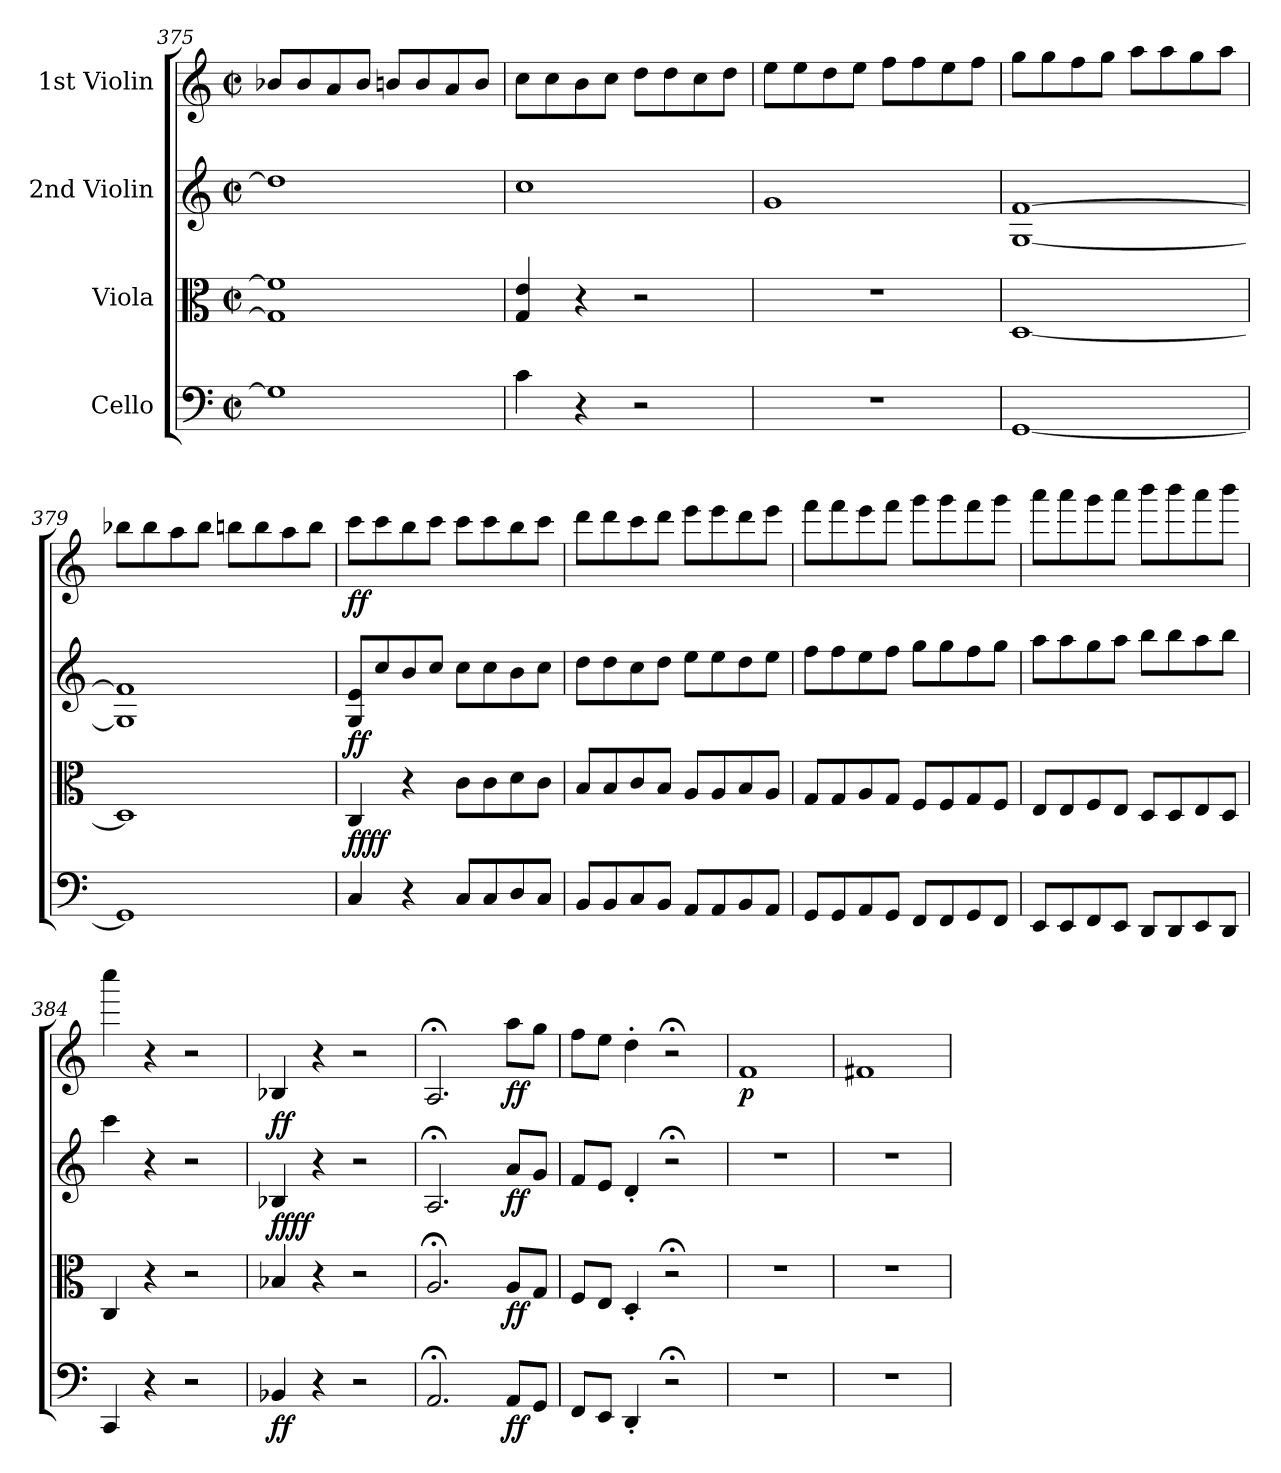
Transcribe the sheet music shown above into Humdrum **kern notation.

**kern	**dynam	**kern	**dynam	**kern	**dynam	**kern	**dynam
*part4	*part4	*part3	*part3	*part2	*part2	*part1	*part1
*staff4	*staff4	*staff3	*staff3	*staff2	*staff2	*staff1	*staff1
*I"Cello	*	*I"Viola	*	*I"2nd Violin	*	*I"1st Violin	*
*clefF4	*	*clefC3	*	*clefG2	*	*clefG2	*
*k[]	*	*k[]	*	*k[]	*	*k[]	*
*M2/2	*	*M2/2	*	*M2/2	*	*M2/2	*
*met(c|)	*	*met(c|)	*	*met(c|)	*	*met(c|)	*
=375	=375	=375	=375	=375	=375	=375	=375
1G]	.	1G] 1f]	.	1dd]	.	8b-X/L	.
.	.	.	.	.	.	8b-/	.
.	.	.	.	.	.	8a/	.
.	.	.	.	.	.	8b-/J	.
.	.	.	.	.	.	8bn/L	.
.	.	.	.	.	.	8b/	.
.	.	.	.	.	.	8a/	.
.	.	.	.	.	.	8b/J	.
=376	=376	=376	=376	=376	=376	=376	=376
4c\	.	4G/ 4e/	.	1cc	.	8cc\L	.
.	.	.	.	.	.	8cc\	.
4r	.	4r	.	.	.	8b\	.
.	.	.	.	.	.	8cc\J	.
2r	.	2r	.	.	.	8dd\L	.
.	.	.	.	.	.	8dd\	.
.	.	.	.	.	.	8cc\	.
.	.	.	.	.	.	8dd\J	.
=377	=377	=377	=377	=377	=377	=377	=377
1r	.	1r	.	1g	.	8ee\L	.
.	.	.	.	.	.	8ee\	.
.	.	.	.	.	.	8dd\	.
.	.	.	.	.	.	8ee\J	.
.	.	.	.	.	.	8ff\L	.
.	.	.	.	.	.	8ff\	.
.	.	.	.	.	.	8ee\	.
.	.	.	.	.	.	8ff\J	.
=378	=378	=378	=378	=378	=378	=378	=378
[1GG	.	[1D	.	[1G [1f	.	8gg\L	.
.	.	.	.	.	.	8gg\	.
.	.	.	.	.	.	8ff\	.
.	.	.	.	.	.	8gg\J	.
.	.	.	.	.	.	8aa\L	.
.	.	.	.	.	.	8aa\	.
.	.	.	.	.	.	8gg\	.
.	.	.	.	.	.	8aa\J	.
=379	=379	=379	=379	=379	=379	=379	=379
1GG]	.	1D]	.	1G] 1f]	.	8bb-X\L	.
.	.	.	.	.	.	8bb-\	.
.	.	.	.	.	.	8aa\	.
.	.	.	.	.	.	8bb-\J	.
.	.	.	.	.	.	8bbn\L	.
.	.	.	.	.	.	8bb\	.
.	.	.	.	.	.	8aa\	.
.	.	.	.	.	.	8bb\J	.
=380	=380	=380	=380	=380	=380	=380	=380
!	!LO:DY:b	!	!	!	!	!	!
!	!LO:DY:n=1:a	!	!LO:DY:a	!	!	!	!LO:DY:b
4C/	ff ff	4C/	ff	8G/ 8e/L	.	8ccc\L	ff
.	.	.	.	8cc/	.	8ccc\	.
4r	.	4r	.	8b/	.	8bb\	.
.	.	.	.	8cc/J	.	8ccc\J	.
8C/L	.	8c\L	.	8cc\L	.	8ccc\L	.
8C/	.	8c\	.	8cc\	.	8ccc\	.
8D/	.	8d\	.	8b\	.	8bb\	.
8C/J	.	8c\J	.	8cc\J	.	8ccc\J	.
=381	=381	=381	=381	=381	=381	=381	=381
8BB/L	.	8B/L	.	8dd\L	.	8ddd\L	.
8BB/	.	8B/	.	8dd\	.	8ddd\	.
8C/	.	8c/	.	8cc\	.	8ccc\	.
8BB/J	.	8B/J	.	8dd\J	.	8ddd\J	.
8AA/L	.	8A/L	.	8ee\L	.	8eee\L	.
8AA/	.	8A/	.	8ee\	.	8eee\	.
8BB/	.	8B/	.	8dd\	.	8ddd\	.
8AA/J	.	8A/J	.	8ee\J	.	8eee\J	.
=382	=382	=382	=382	=382	=382	=382	=382
8GG/L	.	8G/L	.	8ff\L	.	8fff\L	.
8GG/	.	8G/	.	8ff\	.	8fff\	.
8AA/	.	8A/	.	8ee\	.	8eee\	.
8GG/J	.	8G/J	.	8ff\J	.	8fff\J	.
8FF/L	.	8F/L	.	8gg\L	.	8ggg\L	.
8FF/	.	8F/	.	8gg\	.	8ggg\	.
8GG/	.	8G/	.	8ff\	.	8fff\	.
8FF/J	.	8F/J	.	8gg\J	.	8ggg\J	.
=383	=383	=383	=383	=383	=383	=383	=383
8EE/L	.	8E/L	.	8aa\L	.	8aaa\L	.
8EE/	.	8E/	.	8aa\	.	8aaa\	.
8FF/	.	8F/	.	8gg\	.	8ggg\	.
8EE/J	.	8E/J	.	8aa\J	.	8aaa\J	.
8DD/L	.	8D/L	.	8bb\L	.	8bbb\L	.
8DD/	.	8D/	.	8bb\	.	8bbb\	.
8EE/	.	8E/	.	8aa\	.	8aaa\	.
8DD/J	.	8D/J	.	8bb\J	.	8bbb\J	.
=384	=384	=384	=384	=384	=384	=384	=384
4CC/	.	4C/	.	4ccc\	.	4cccc\	.
4r	.	4r	.	4r	.	4r	.
2r	.	2r	.	2r	.	2r	.
=385	=385	=385	=385	=385	=385	=385	=385
!	!LO:DY:b	!	!LO:DY:b	!	!	!	!
!	!	!	!LO:DY:n=1:a	!	!LO:DY:a	!	!
4BB-X/	ff	4B-X/	ff ff	4B-X/	ff	4B-X/	.
4r	.	4r	.	4r	.	4r	.
2r	.	2r	.	2r	.	2r	.
=386	=386	=386	=386	=386	=386	=386	=386
2.AA;</	.	2.A;</	.	2.A;</	.	2.A;</	.
!	!LO:DY:b	!	!LO:DY:b	!	!LO:DY:b	!	!LO:DY:b
8AA/L	ff	8A/L	ff	8a/L	ff	8aa\L	ff
8GG/J	.	8G/J	.	8g/J	.	8gg\J	.
=387	=387	=387	=387	=387	=387	=387	=387
8FF/L	.	8F/L	.	8f/L	.	8ff\L	.
8EE/J	.	8E/J	.	8e/J	.	8ee\J	.
4DD'/	.	4D'/	.	4d'/	.	4dd'\	.
2r;<	.	2r;<	.	2r;<	.	2r;<	.
=388	=388	=388	=388	=388	=388	=388	=388
!	!	!	!	!	!	!	!LO:DY:b
1r	.	1r	.	1r	.	1f	p
=389	=389	=389	=389	=389	=389	=389	=389
1r	.	1r	.	1r	.	1f#X	.
=	=	=	=	=	=	=	=
*-	*-	*-	*-	*-	*-	*-	*-
